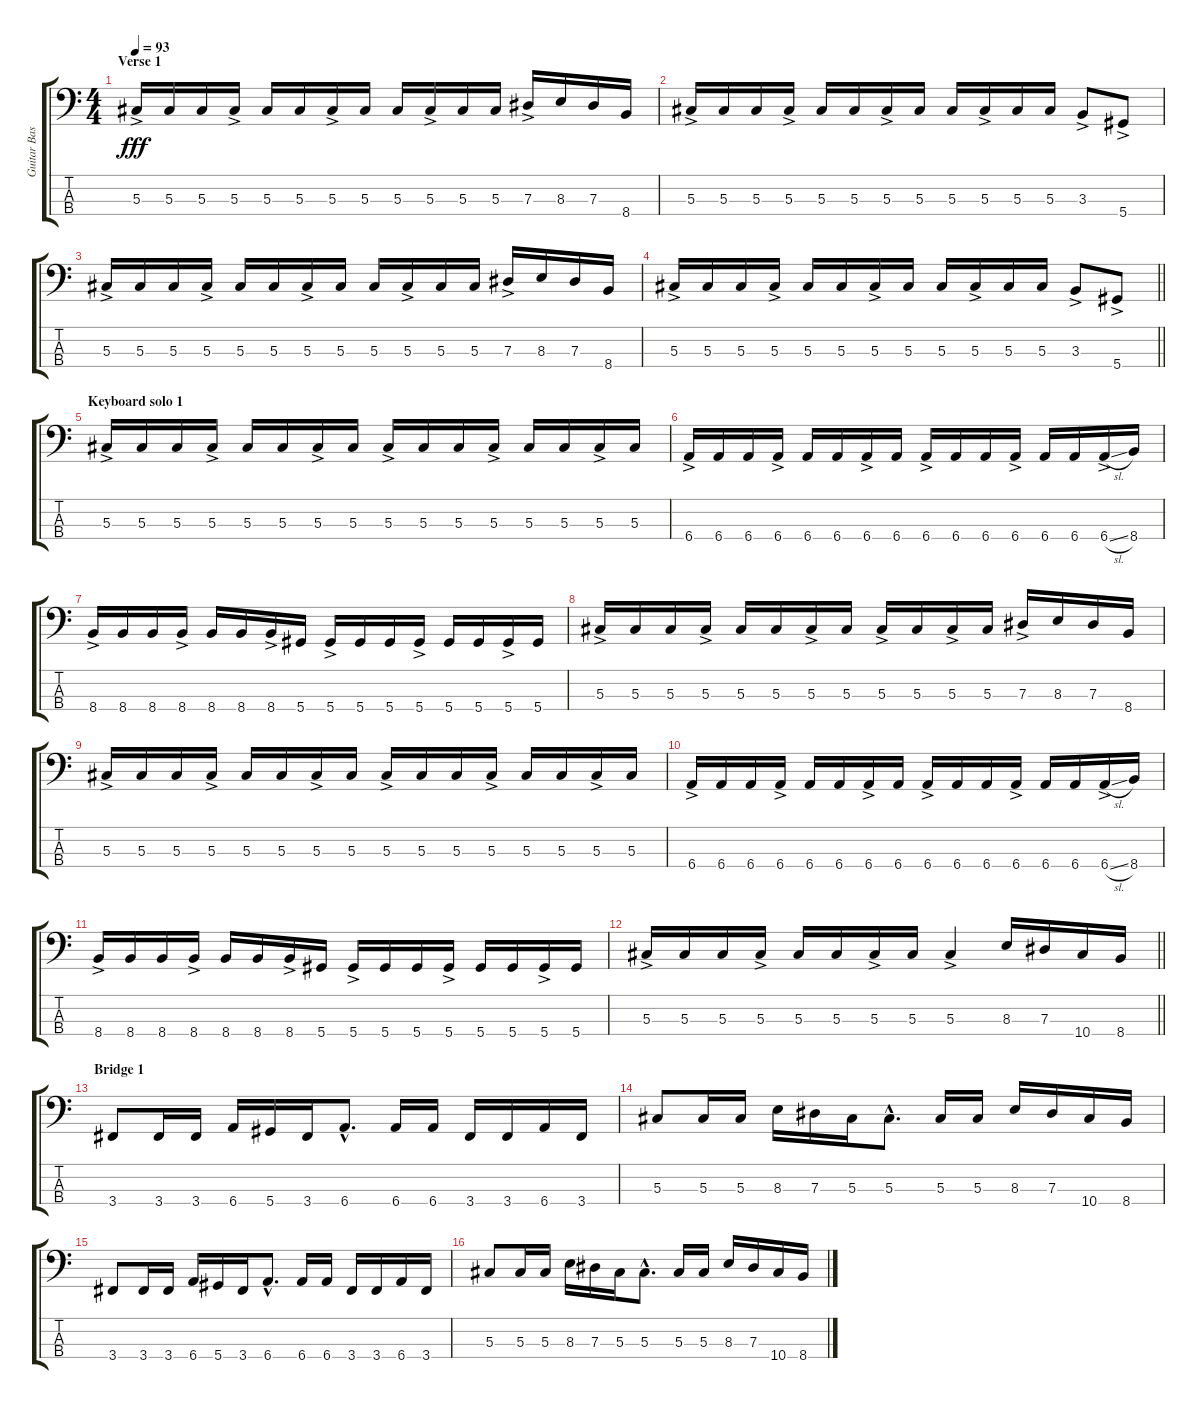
\track ("Guitar Bass" "Guitar Bas") {instrument electricbassfinger}
\staff {score tabs}
\tuning (Gb2 Db2 Ab1 Eb1) {hide}
\ts (4 4)
\section ("" "Verse 1")
\tempo 93
\clef f4
\ks c
5.3{ac}.16{dy fff} 5.3.16 5.3.16 5.3{ac}.16 5.3.16 5.3.16 5.3{ac}.16 5.3.16 5.3.16 5.3{ac}.16 5.3.16 5.3.16 7.3{ac}.16 8.3.16 7.3.16 8.4.16 |
5.3{ac}.16 5.3.16 5.3.16 5.3{ac}.16 5.3.16 5.3.16 5.3{ac}.16 5.3.16 5.3.16 5.3{ac}.16 5.3.16 5.3.16 3.3{ac}.8 5.4{ac}.8 |
5.3{ac}.16 5.3.16 5.3.16 5.3{ac}.16 5.3.16 5.3.16 5.3{ac}.16 5.3.16 5.3.16 5.3{ac}.16 5.3.16 5.3.16 7.3{ac}.16 8.3.16 7.3.16 8.4.16 |
\barLineRight lightlight
5.3{ac}.16 5.3.16 5.3.16 5.3{ac}.16 5.3.16 5.3.16 5.3{ac}.16 5.3.16 5.3.16 5.3{ac}.16 5.3.16 5.3.16 3.3{ac}.8 5.4{ac}.8 |
\section ("" "Keyboard solo 1")
5.3{ac}.16 5.3.16 5.3.16 5.3{ac}.16 5.3.16 5.3.16 5.3{ac}.16 5.3.16 5.3{ac}.16 5.3.16 5.3.16 5.3{ac}.16 5.3.16 5.3.16 5.3{ac}.16 5.3.16 |
6.4{ac}.16 6.4.16 6.4.16 6.4{ac}.16 6.4.16 6.4.16 6.4{ac}.16 6.4.16 6.4{ac}.16 6.4.16 6.4.16 6.4{ac}.16 6.4.16 6.4.16 6.4{sl ac}.16 8.4.16 |
8.4{ac}.16 8.4.16 8.4.16 8.4{ac}.16 8.4.16 8.4.16 8.4{ac}.16 5.4.16 5.4{ac}.16 5.4.16 5.4.16 5.4{ac}.16 5.4.16 5.4.16 5.4{ac}.16 5.4.16 |
5.3{ac}.16 5.3.16 5.3.16 5.3{ac}.16 5.3.16 5.3.16 5.3{ac}.16 5.3.16 5.3{ac}.16 5.3.16 5.3{ac}.16 5.3.16 7.3{ac}.16 8.3.16 7.3.16 8.4.16 |
5.3{ac}.16 5.3.16 5.3.16 5.3{ac}.16 5.3.16 5.3.16 5.3{ac}.16 5.3.16 5.3{ac}.16 5.3.16 5.3.16 5.3{ac}.16 5.3.16 5.3.16 5.3{ac}.16 5.3.16 |
6.4{ac}.16 6.4.16 6.4.16 6.4{ac}.16 6.4.16 6.4.16 6.4{ac}.16 6.4.16 6.4{ac}.16 6.4.16 6.4.16 6.4{ac}.16 6.4.16 6.4.16 6.4{sl ac}.16 8.4.16 |
8.4{ac}.16 8.4.16 8.4.16 8.4{ac}.16 8.4.16 8.4.16 8.4{ac}.16 5.4.16 5.4{ac}.16 5.4.16 5.4.16 5.4{ac}.16 5.4.16 5.4.16 5.4{ac}.16 5.4.16 |
\barLineRight lightlight
5.3{ac}.16 5.3.16 5.3.16 5.3{ac}.16 5.3.16 5.3.16 5.3{ac}.16 5.3.16 5.3{ac}.4 8.3.16 7.3.16 10.4.16 8.4.16 |
\section ("" "Bridge 1")
3.4.8 3.4.16 3.4.16 6.4.16 5.4.16 3.4.16 6.4{hac}.8{d} 6.4.16 6.4.16 3.4.16 3.4.16 6.4.16 3.4.16 |
5.3.8 5.3.16 5.3.16 8.3.16 7.3.16 5.3.16 5.3{hac}.8{d} 5.3.16 5.3.16 8.3.16 7.3.16 10.4.16 8.4.16 |
3.4.8 3.4.16 3.4.16 6.4.16 5.4.16 3.4.16 6.4{hac}.8{d} 6.4.16 6.4.16 3.4.16 3.4.16 6.4.16 3.4.16 |
5.3.8 5.3.16 5.3.16 8.3.16 7.3.16 5.3.16 5.3{hac}.8{d} 5.3.16 5.3.16 8.3.16 7.3.16 10.4.16 8.4.16
